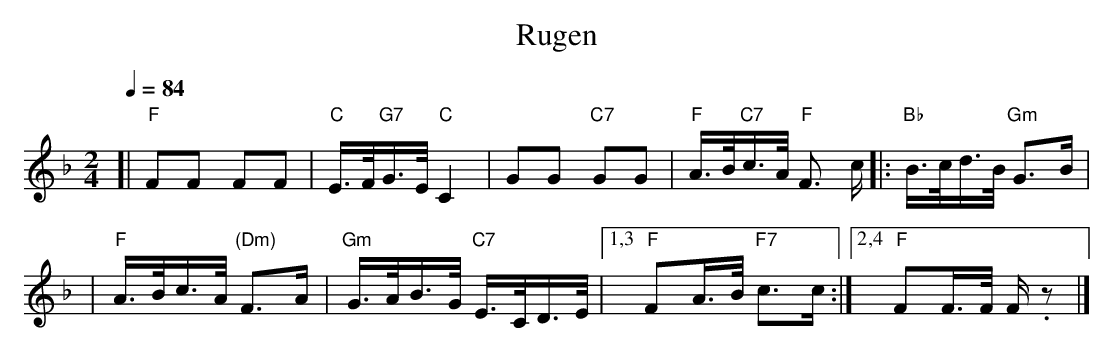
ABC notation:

X:1
T: Rugen
Q: 1/4=84
M: 2/4
L: 1/16
K: F
[| "F"F2F2 F2F2 \
| "C"E>F"G7"G>E "C"C4 \
| G2G2 "C7"G2G2 \
| "F"A>B"C7"c>A "F"F3 c \
|: "Bb"B>cd>B "Gm"G3B |
| "F"A>Bc>A "(Dm)"F3A \
| "Gm"G>AB>G "C7"E>CD>E \
|1,3 "F"F2A>B "F7"c3c \
:|2,4 "F"F2F>F F.z2 |]
